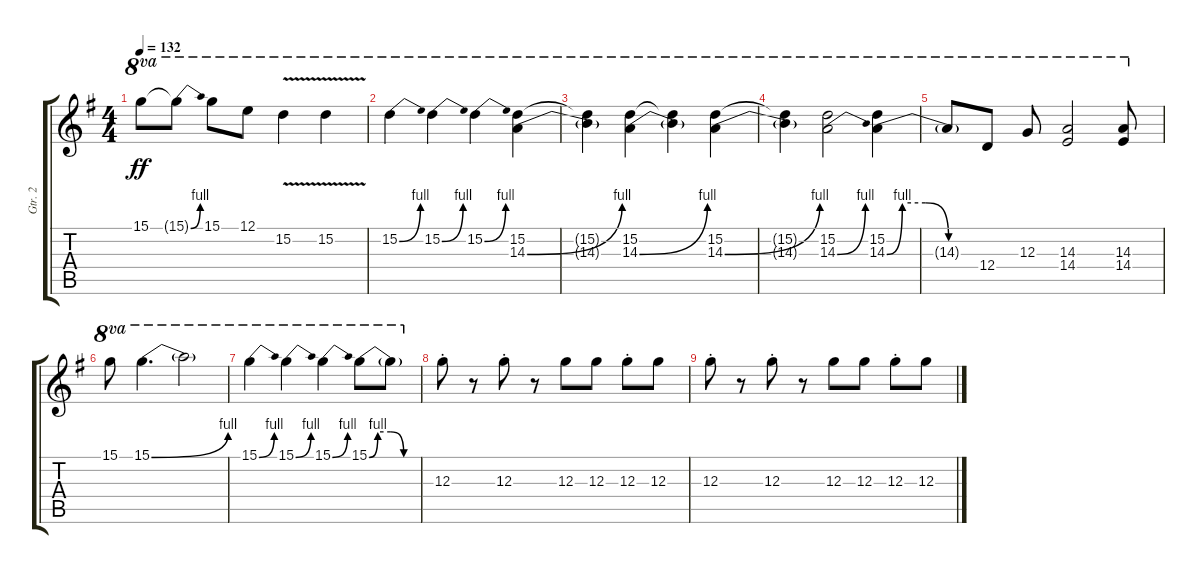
\track ("Gtr. 2" "Gtr. 2") {instrument distortionguitar}
\staff {score tabs}
\tuning (E4 B3 G3 D3 A2 E2) {hide}
\ts (4 4)
\tempo 132
\clef g2
\ks g
15.1.8{ot 8va dy ff} 15.1{be (bend 0 0 60 4) t}.8{ot 8va} 15.1.8{ot 8va} 12.1.8{ot 8va} 15.2{v}.4{ot 8va} 15.2{v}.4{ot 8va} |
15.2{be (bend 0 0 60 4)}.4{ot 8va} 15.2{be (bend 0 0 60 4)}.4{ot 8va} 15.2{be (bend 0 0 60 4)}.4{ot 8va} (15.2 14.3{be (bend 0 0 60 4)}).4{ot 8va} |
(15.2{t} 14.3{t}).4{ot 8va} (15.2 14.3{be (bend 0 0 60 4)}).4{ot 8va} (15.2{t} 14.3{t}).4{ot 8va} (15.2 14.3{be (bend 0 0 60 4)}).4{ot 8va} |
(15.2{t} 14.3{t}).4{ot 8va} (15.2 14.3{be (bend 0 0 60 4)}).2{ot 8va} (15.2 14.3{be (custom 0 0 10 4 25 4 40 0 60 0)}).4{ot 8va} |
14.3{t}.8{ot 8va} 12.4.8{ot 8va} 12.3.8{ot 8va} (14.3 14.4).2{ot 8va} (14.3 14.4).8{ot 8va} |
15.1.8{ot 8va} 15.1{be (bend 0 0 60 4)}.4{d ot 8va} 15.1{t}.2{ot 8va} |
15.1{be (bend 0 0 60 4)}.4{ot 8va} 15.1{be (bend 0 0 60 4)}.4{ot 8va} 15.1{be (bend 0 0 60 4)}.4{ot 8va} 15.1{be (custom 0 0 10 4 25 4 40 0 60 0)}.8{ot 8va} 15.1{t}.8{ot 8va} |
12.3{st}.8 r.8 12.3{st}.8 r.8 12.3.8 12.3.8 12.3{st}.8 12.3.8 |
12.3{st}.8 r.8 12.3{st}.8 r.8 12.3.8 12.3.8 12.3{st}.8 12.3.8
